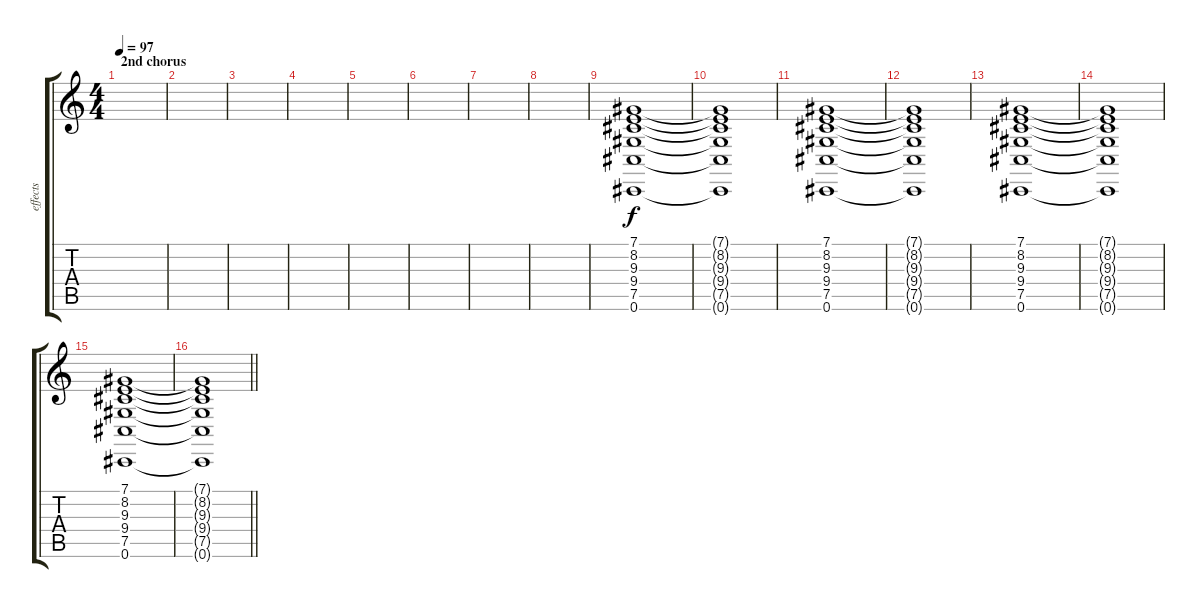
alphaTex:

\track ("effects" "effects") {instrument fx7echoes}
\staff {score tabs}
\tuning (Db4 Ab3 E3 B2 Gb2 Db2) {hide}
\ts (4 4)
\section ("" "2nd chorus")
\tempo 97
\clef g2
\ks c
|
|
|
|
|
|
|
|
(7.1 8.2 9.3 9.4 7.5 0.6).1 |
(7.1{t} 8.2{t} 9.3{t} 9.4{t} 7.5{t} 0.6{t}).1 |
(7.1 8.2 9.3 9.4 7.5 0.6).1 |
(7.1{t} 8.2{t} 9.3{t} 9.4{t} 7.5{t} 0.6{t}).1 |
(7.1 8.2 9.3 9.4 7.5 0.6).1 |
(7.1{t} 8.2{t} 9.3{t} 9.4{t} 7.5{t} 0.6{t}).1 |
(7.1 8.2 9.3 9.4 7.5 0.6).1 |
\barLineRight lightlight
(7.1{t} 8.2{t} 9.3{t} 9.4{t} 7.5{t} 0.6{t}).1
